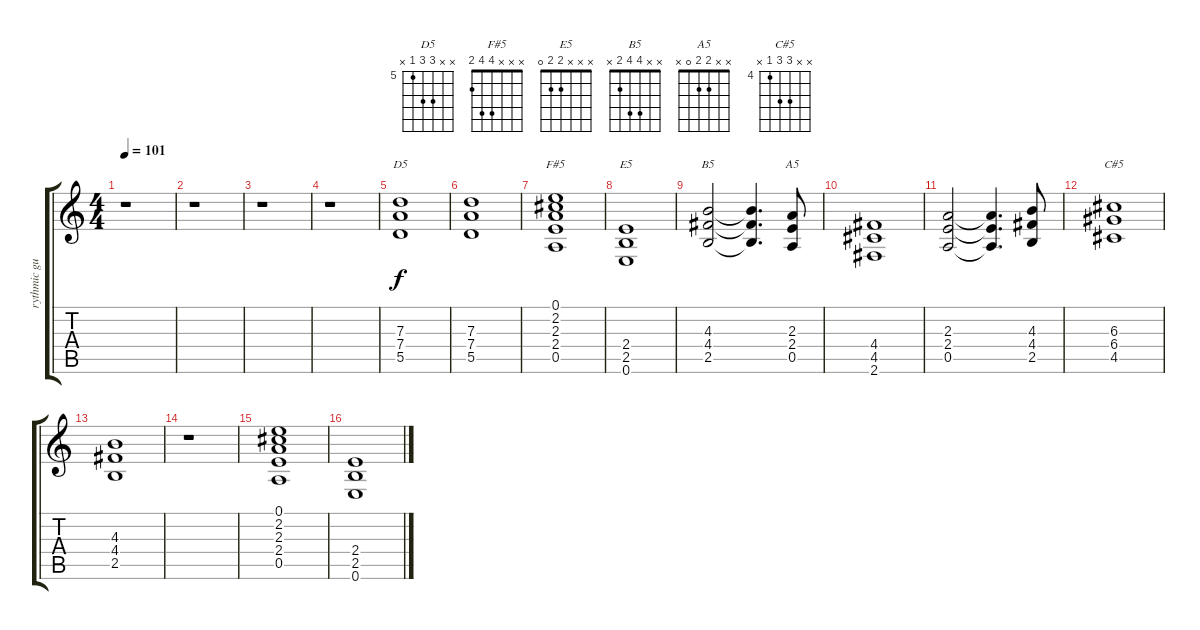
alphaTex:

\track ("rythmic guitar" "rythmic gu") {instrument distortionguitar}
\staff {score tabs}
\tuning (E4 B3 G3 D3 A2 E2) {hide}
\chord ("D5" x x 7 7 5 x) {firstfret 5}
\chord ("F#5" x x x 4 4 2)
\chord ("E5" x x x 2 2 0)
\chord ("B5" x x 4 4 2 x)
\chord ("A5" x x 2 2 0 x)
\chord ("C#5" x x 6 6 4 x) {firstfret 4}
\ts (4 4)
\tempo 101
\clef g2
\ks c
r.1{dy f} |
r.1 |
r.1 |
r.1 |
(7.3 7.4 5.5).1{ch "D5"} |
(7.3 7.4 5.5).1 |
(0.1 2.2 2.3 2.4 0.5).1{ch "F#5"} |
(2.4 2.5 0.6).1{ch "E5"} |
(4.3 4.4 2.5).2{ch "B5"} (4.3{t} 4.4{t} 2.5{t}).4{d} (2.3 2.4 0.5).8{ch "A5"} |
(4.4 4.5 2.6).1 |
(2.3 2.4 0.5).2 (2.3{t} 2.4{t} 0.5{t}).4{d} (4.3 4.4 2.5).8 |
(6.3 6.4 4.5).1{ch "C#5"} |
(4.3 4.4 2.5).1 |
r.1 |
(0.1 2.2 2.3 2.4 0.5).1 |
(2.4 2.5 0.6).1
